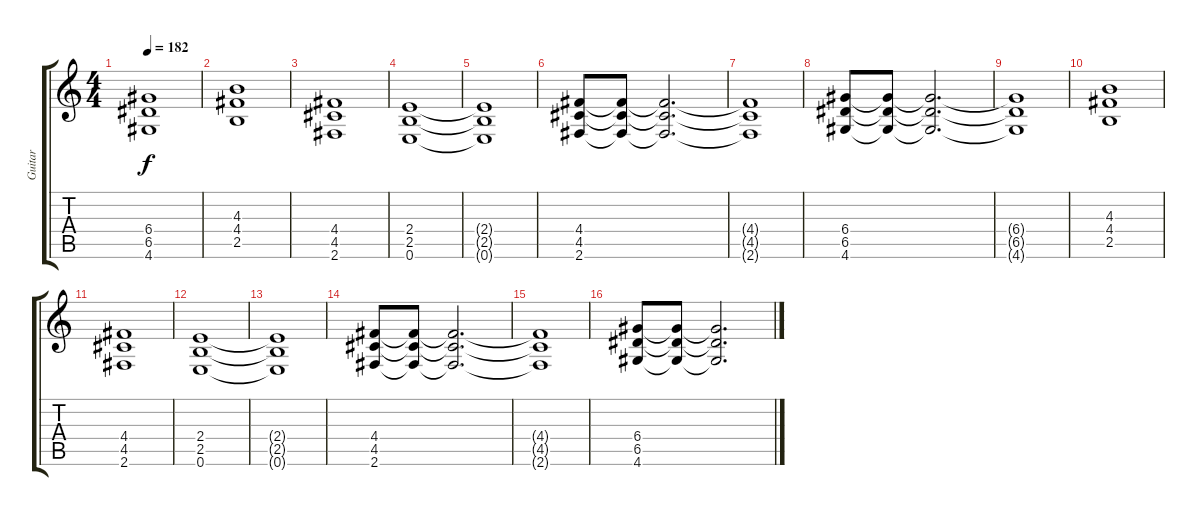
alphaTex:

\track ("Guitar" "Guitar") {instrument distortionguitar}
\staff {score tabs}
\tuning (E4 B3 G3 D3 A2 E2) {hide}
\ts (4 4)
\tempo 182
\clef g2
\ks c
(6.4{t} 6.5{t} 4.6{t}).1{dy f} |
(4.3 4.4 2.5).1{volume 11} |
(4.4 4.5 2.6).1 |
(2.4 2.5 0.6).1{volume 8} |
(2.4{t} 2.5{t} 0.6{t}).1 |
(4.4 4.5 2.6).8{volume 11} (4.4{t} 4.5{t} 2.6{t}).8{volume 8} (4.4{t} 4.5{t} 2.6{t}).2{d} |
(4.4{t} 4.5{t} 2.6{t}).1 |
(6.4 6.5 4.6).8{volume 11} (6.4{t} 6.5{t} 4.6{t}).8{volume 8} (6.4{t} 6.5{t} 4.6{t}).2{d} |
(6.4{t} 6.5{t} 4.6{t}).1 |
(4.3 4.4 2.5).1{volume 11} |
(4.4 4.5 2.6).1 |
(2.4 2.5 0.6).1{volume 8} |
(2.4{t} 2.5{t} 0.6{t}).1 |
(4.4 4.5 2.6).8{volume 11} (4.4{t} 4.5{t} 2.6{t}).8{volume 8} (4.4{t} 4.5{t} 2.6{t}).2{d} |
(4.4{t} 4.5{t} 2.6{t}).1 |
(6.4 6.5 4.6).8{volume 11} (6.4{t} 6.5{t} 4.6{t}).8{volume 8} (6.4{t} 6.5{t} 4.6{t}).2{d}
